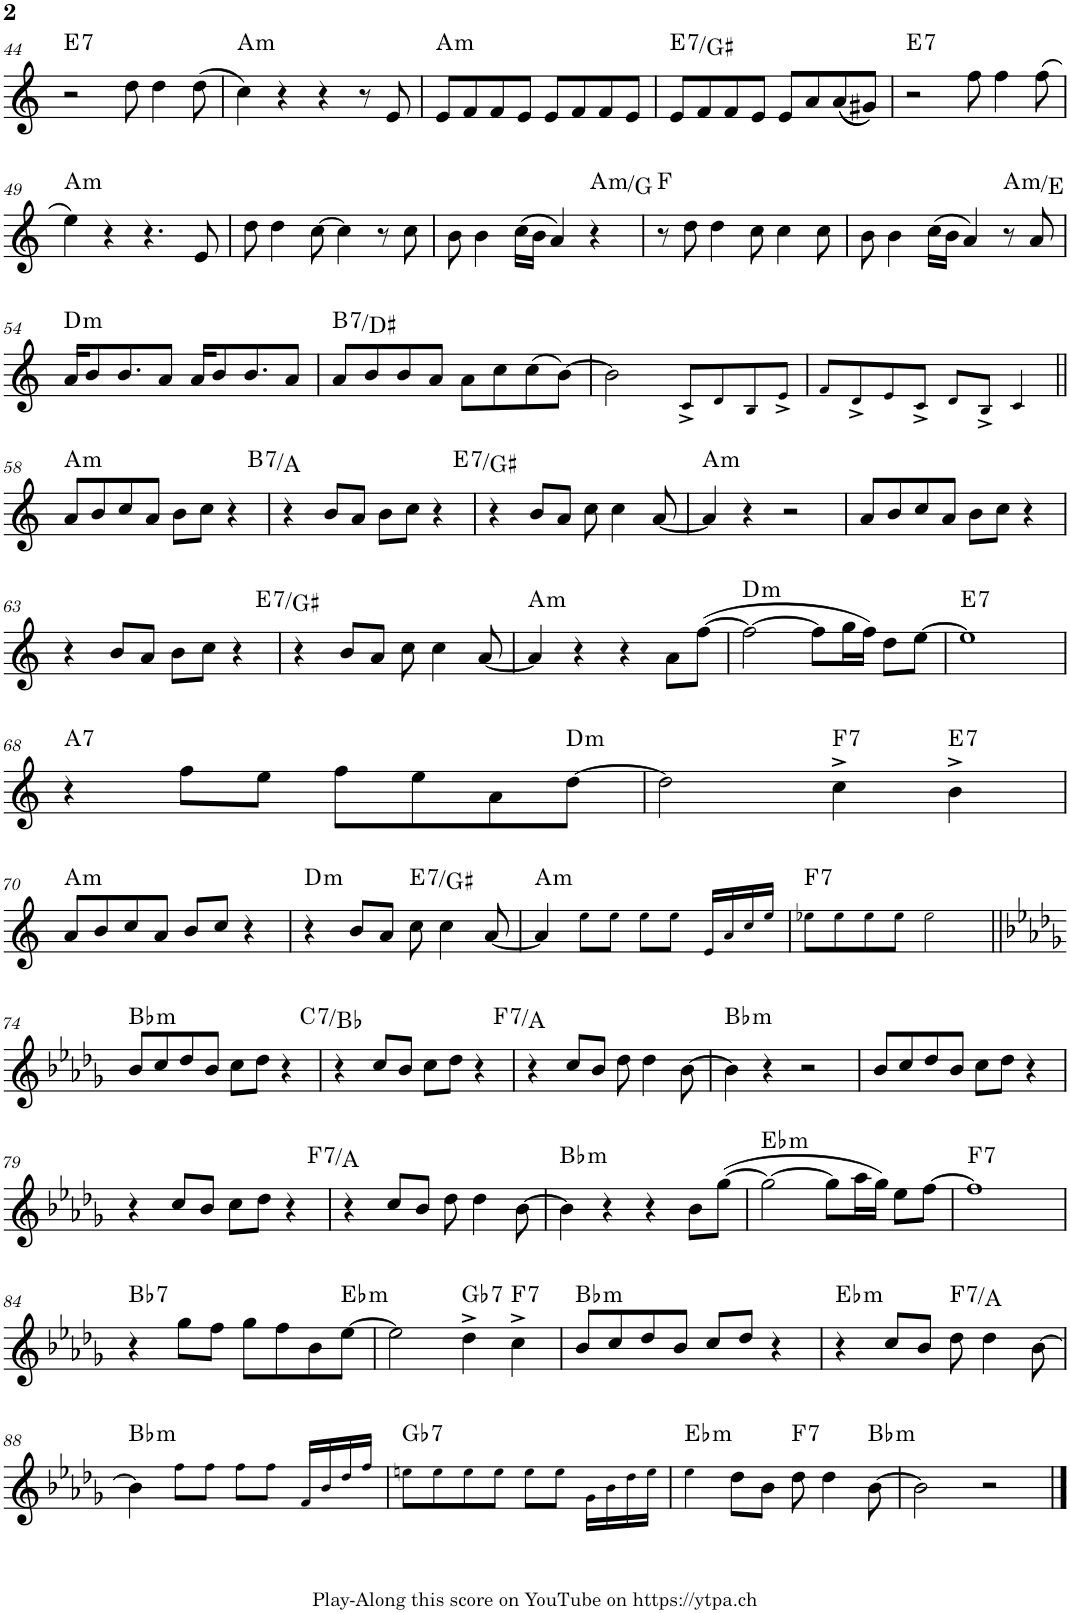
**kern	**harte
*part1	*part1
*staff1	*
*I"Piano	*
*I'Pno.	*
!!LO:PB:g=z
*clefG2	*
*k[]	*
*M4/4	*
=44	=44
!	!LO:H:kt=7
2r	E:7
8dd\	.
4dd\	.
(>8dd\	.
=45	=45
!	!LO:H:kt=m
4cc\)	A:min
4r	.
4r	.
8r	.
8e/	.
=46	=46
!	!LO:H:kt=m
8e/L	A:min
8f/	.
8f/	.
8e/J	.
8e/L	.
8f/	.
8f/	.
8e/J	.
=47	=47
!	!LO:H:kt=7
8e/L	E:7/3
8f/	.
8f/	.
8e/J	.
8e/L	.
8a/	.
(<(<8a/	.
8g#X/J))	.
=48	=48
!	!LO:H:kt=7
2r	E:7
8ff\	.
4ff\	.
(>8ff\	.
!!LO:LB:g=z
=49	=49
!	!LO:H:kt=m
4ee\)	A:min
4r	.
4.r	.
8e/	.
=50	=50
8dd\	.
4dd\	.
[8cc\	.
4cc\]	.
8r	.
8cc\	.
=51	=51
8b\	.
4b\	.
(>16cc\LL	.
16b\JJ	.
4a/)	.
!	!LO:H:kt=m
4r	A:min/b7
=52	=52
8r	F:maj
8dd\	.
4dd\	.
8cc\	.
4cc\	.
8cc\	.
=53	=53
8b\	.
4b\	.
(>16cc\LL	.
16b\JJ	.
4a/)	.
!	!LO:H:kt=m
8r	A:min/5
8a/	.
!!LO:LB:g=z
=54	=54
!	!LO:H:kt=m
16a/KL	D:min
8b/	.
8.b/	.
8a/J	.
16a/KL	.
8b/	.
8.b/	.
8a/J	.
=55	=55
!	!LO:H:kt=7
8a/L	B:7/3
8b/	.
8b/	.
8a/J	.
8a\L	.
8cc\	.
(>8cc\	.
[8b\J)	.
=56	=56
2b\]	.
8c^!/L	.
8d!/	.
8B!/	.
8e^!/J	.
=57	=57
8f!/L	.
8d^!/	.
8e!/	.
8c^!/J	.
8d!/L	.
8B^!/J	.
4c!/	.
!!LO:LB:g=z
=58||	=58||
!	!LO:H:kt=m
*^	*
8a/L	2..ryy	A:min
8b/	.	.
8cc/	.	.
8a/J	.	.
8b\L	.	.
8cc\J	.	.
4r	.	.
!	!	!LO:H:kt=7
.	8ryy	B:7/b7
=59	=59	=59
4r	2..ryy	.
8b/L	.	.
8a/J	.	.
8b\L	.	.
8cc\J	.	.
4r	.	.
!	!	!LO:H:kt=7
.	8ryy	E:7/3
*v	*v	*
=60	=60
4r	.
8b/L	.
8a/J	.
8cc\	.
4cc\	.
[8a/	.
=61	=61
!	!LO:H:kt=m
4a/]	A:min
4r	.
2r	.
=62	=62
8a/L	.
8b/	.
8cc/	.
8a/J	.
8b\L	.
8cc\J	.
4r	.
!!LO:LB:g=z
=63	=63
*^	*
4r	2..ryy	.
8b/L	.	.
8a/J	.	.
8b\L	.	.
8cc\J	.	.
4r	.	.
!	!	!LO:H:kt=7
.	8ryy	E:7/3
*v	*v	*
=64	=64
4r	.
8b/L	.
8a/J	.
8cc\	.
4cc\	.
[8a/	.
=65	=65
!	!LO:H:kt=m
4a/]	A:min
4r	.
4r	.
8a\L	.
(>[8ff\J	.
=66	=66
!	!LO:H:kt=m
2ff\_	D:min
8ff\L]	.
16gg\L	.
16ff\JJ)	.
8dd\L	.
[8ee\J	.
=67	=67
!	!LO:H:kt=7
1ee]	E:7
!!LO:LB:g=z
=68	=68
!	!LO:H:kt=7
4r	A:7
8ff\L	.
8ee\J	.
8ff\L	.
8ee\	.
8a\	.
!	!LO:H:kt=m
[8dd\J	D:min
=69	=69
2dd\]	.
!	!LO:H:kt=7
4cc^\	F:7
!	!LO:H:kt=7
4b^\	E:7
!!LO:LB:g=z
=70	=70
!	!LO:H:kt=m
8a/L	A:min
8b/	.
8cc/	.
8a/J	.
8b/L	.
8cc/J	.
4r	.
=71	=71
!	!LO:H:kt=m
4r	D:min
8b/L	.
8a/J	.
!	!LO:H:kt=7
8cc\	E:7/3
4cc\	.
[8a/	.
=72	=72
!	!LO:H:kt=m
4a/]	A:min
8ee!\L	.
8ee!\J	.
8ee!\L	.
8ee!\J	.
16e!/LL	.
16a!/	.
16cc!/	.
16ee!/JJ	.
=73	=73
!	!LO:H:kt=7
8ee-X!\L	F:7
8ee-!\	.
8ee-!\	.
8ee-!\J	.
2ee-!\	.
!!LO:LB:g=z
=74||	=74||
*k[b-e-a-d-g-]	*
!	!LO:H:kt=m
*^	*
8b-/L	2..ryy	Bb:min
8cc/	.	.
8dd-/	.	.
8b-/J	.	.
8cc\L	.	.
8dd-\J	.	.
4r	.	.
!	!	!LO:H:kt=7
.	8ryy	C:7/b7
=75	=75	=75
4r	2..ryy	.
8cc/L	.	.
8b-/J	.	.
8cc\L	.	.
8dd-\J	.	.
4r	.	.
!	!	!LO:H:kt=7
.	8ryy	F:7/3
*v	*v	*
=76	=76
4r	.
8cc/L	.
8b-/J	.
8dd-\	.
4dd-\	.
[8b-\	.
=77	=77
!	!LO:H:kt=m
4b-\]	Bb:min
4r	.
2r	.
=78	=78
8b-/L	.
8cc/	.
8dd-/	.
8b-/J	.
8cc\L	.
8dd-\J	.
4r	.
!!LO:LB:g=z
=79	=79
*^	*
4r	2..ryy	.
8cc/L	.	.
8b-/J	.	.
8cc\L	.	.
8dd-\J	.	.
4r	.	.
!	!	!LO:H:kt=7
.	8ryy	F:7/3
*v	*v	*
=80	=80
4r	.
8cc/L	.
8b-/J	.
8dd-\	.
4dd-\	.
[8b-\	.
=81	=81
!	!LO:H:kt=m
4b-\]	Bb:min
4r	.
4r	.
8b-\L	.
(>[8gg-\J	.
=82	=82
!	!LO:H:kt=m
2gg-\_	Eb:min
8gg-\L]	.
16aa-\L	.
16gg-\JJ)	.
8ee-\L	.
[8ff\J	.
=83	=83
!	!LO:H:kt=7
1ff]	F:7
!!LO:LB:g=z
=84	=84
!	!LO:H:kt=7
4r	Bb:7
8gg-\L	.
8ff\J	.
8gg-\L	.
8ff\	.
8b-\	.
!	!LO:H:kt=m
[8ee-\J	Eb:min
=85	=85
2ee-\]	.
!	!LO:H:kt=7
4dd-^\	Gb:7
!	!LO:H:kt=7
4cc^\	F:7
=86	=86
!	!LO:H:kt=m
8b-/L	Bb:min
8cc/	.
8dd-/	.
8b-/J	.
8cc/L	.
8dd-/J	.
4r	.
=87	=87
!	!LO:H:kt=m
4r	Eb:min
8cc/L	.
8b-/J	.
!	!LO:H:kt=7
8dd-\	F:7/3
4dd-\	.
[8b-\	.
!!LO:LB:g=z
=88	=88
!	!LO:H:kt=m
4b-\]	Bb:min
8ff!\L	.
8ff!\J	.
8ff!\L	.
8ff!\J	.
16f!/LL	.
16b-!/	.
16dd-!/	.
16ff!/JJ	.
=89	=89
!	!LO:H:kt=7
8een!\L	Gb:7
8ee!\	.
8ee!\	.
8ee!\J	.
8ee!\L	.
8ee!\J	.
16g-!\LL	.
16b-!\	.
16dd-!\	.
16ee!\JJ	.
=90	=90
!	!LO:H:kt=m
4ee-!\	Eb:min
8dd-\L	.
8b-\J	.
!	!LO:H:kt=7
8dd-\	F:7
4dd-\	.
!	!LO:H:kt=m
[8b-\	Bb:min
=91	=91
2b-\]	.
2r	.
==	==
*-	*-
